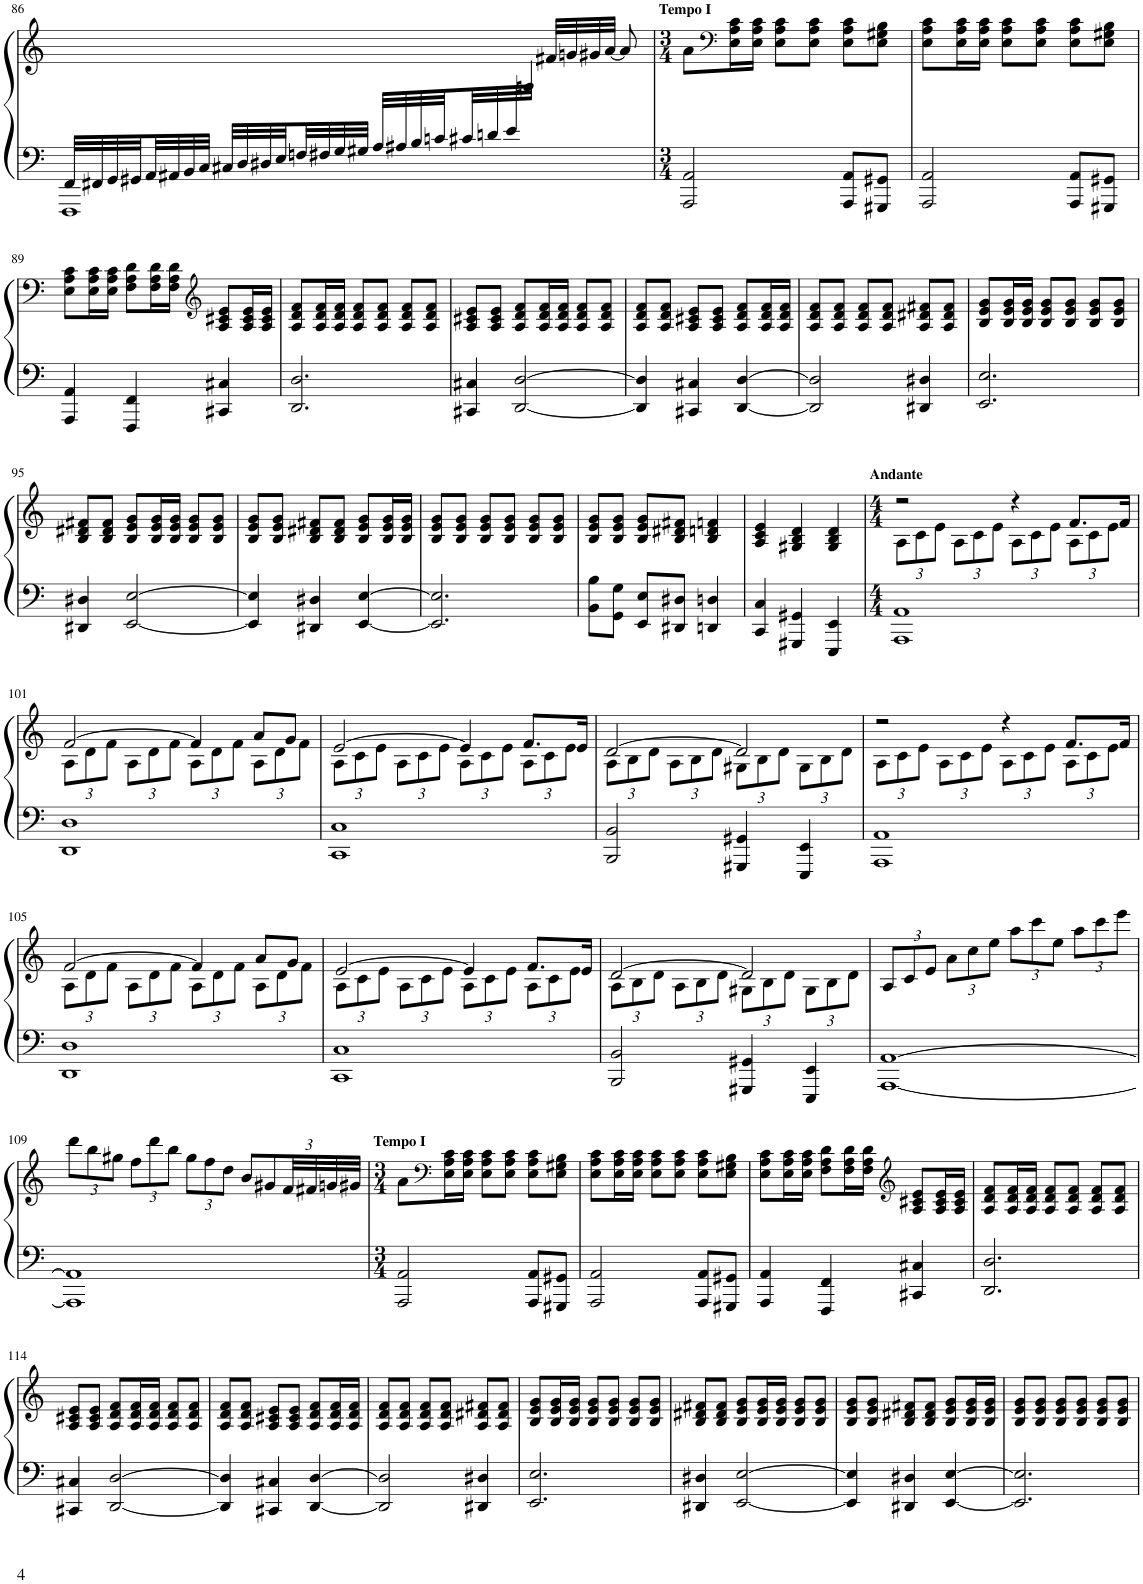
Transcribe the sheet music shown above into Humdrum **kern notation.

**kern	**kern
*part1	*part1
*staff2	*staff1
*I"Piano	*
*I'Pno	*
!!LO:PB:g=z
*clefF4	*clefG2
*k[]	*k[]
*M4/4	*M4/4
=86	=86
*^	*^
32FF/LLL	1FFF	2.ryy	8..ryy
32FF#X/	.	.	.
32GG/	.	.	.
32GG#X/	.	.	.
32AA/	.	.	.
32AA#X/	.	.	.
32BB/	.	.	.
*	*	*v	*v
32C/JJJ	.	.
32C#X/LLL	.	.
32D/	.	.
32D#X/	.	.
32E/	.	.
32Fn/	.	.
32F#X/	.	.
32G/	.	.
32G#X/JJJ	.	.
32A/LLL	.	.
32A#X/	.	.
32B/	.	.
32cn/	.	.
32c#X/	.	.
32dn/	.	.
32e/	.	.
*	*	*^
32ryy	.	.	32fn\JJJ
4ryy	.	32f#X/LLL	4ryy
.	.	32gn/	.
.	.	32g#X/	.
.	.	[32a/JJJ	.
.	.	8a/]	.
*v	*v	*	*
*	*v	*v
=87	=87
*M3/4	*M3/4
!	!LO:TX:a:B:t=Tempo I
2AAA/ 2AA/	8a\L
*	*clefF4
.	16E\ 16A\ 16c\L
.	16E\ 16A\ 16c\JJ
.	8E\ 8A\ 8c\L
.	8E\ 8A\ 8c\J
8AAA/ 8AA/L	8E\ 8A\ 8c\L
8GGG#X/ 8GG#X/J	8E\ 8G#X\ 8B\J
=88	=88
2AAA/ 2AA/	8E\ 8A\ 8c\L
.	16E\ 16A\ 16c\L
.	16E\ 16A\ 16c\JJ
.	8E\ 8A\ 8c\L
.	8E\ 8A\ 8c\J
8AAA/ 8AA/L	8E\ 8A\ 8c\L
8GGG#X/ 8GG#X/J	8E\ 8G#X\ 8B\J
!!LO:LB:g=z
=89	=89
4AAA/ 4AA/	8E\ 8A\ 8c\L
.	16E\ 16A\ 16c\L
.	16E\ 16A\ 16c\JJ
4FFF/ 4FF/	8F\ 8A\ 8d\L
.	16F\ 16A\ 16d\L
.	16F\ 16A\ 16d\JJ
*	*clefG2
4CC#X/ 4C#X/	8A/ 8c#X/ 8e/L
.	16A/ 16c#/ 16e/L
.	16A/ 16c#/ 16e/JJ
=90	=90
2.DD/ 2.D/	8A/ 8d/ 8f/L
.	16A/ 16d/ 16f/L
.	16A/ 16d/ 16f/JJ
.	8A/ 8d/ 8f/L
.	8A/ 8d/ 8f/J
.	8A/ 8d/ 8f/L
.	8A/ 8d/ 8f/J
=91	=91
4CC#X/ 4C#X/	8A/ 8c#X/ 8e/L
.	8A/ 8c#/ 8e/J
[2DD/ [2D/	8A/ 8d/ 8f/L
.	16A/ 16d/ 16f/L
.	16A/ 16d/ 16f/JJ
.	8A/ 8d/ 8f/L
.	8A/ 8d/ 8f/J
=92	=92
4DD/] 4D/]	8A/ 8d/ 8f/L
.	8A/ 8d/ 8f/J
4CC#X/ 4C#X/	8A/ 8c#X/ 8e/L
.	8A/ 8c#/ 8e/J
[4DD/ [4D/	8A/ 8d/ 8f/L
.	16A/ 16d/ 16f/L
.	16A/ 16d/ 16f/JJ
=93	=93
2DD/] 2D/]	8A/ 8d/ 8f/L
.	8A/ 8d/ 8f/J
.	8A/ 8d/ 8f/L
.	8A/ 8d/ 8f/J
4DD#X/ 4D#X/	8A/ 8d#X/ 8f#X/L
.	8A/ 8d#/ 8f#/J
=94	=94
2.EE/ 2.E/	8B/ 8e/ 8g/L
.	16B/ 16e/ 16g/L
.	16B/ 16e/ 16g/JJ
.	8B/ 8e/ 8g/L
.	8B/ 8e/ 8g/J
.	8B/ 8e/ 8g/L
.	8B/ 8e/ 8g/J
!!LO:LB:g=z
=95	=95
4DD#X/ 4D#X/	8B/ 8d#X/ 8f#X/L
.	8B/ 8d#/ 8f#/J
[2EE/ [2E/	8B/ 8e/ 8g/L
.	16B/ 16e/ 16g/L
.	16B/ 16e/ 16g/JJ
.	8B/ 8e/ 8g/L
.	8B/ 8e/ 8g/J
=96	=96
4EE/] 4E/]	8B/ 8e/ 8g/L
.	8B/ 8e/ 8g/J
4DD#X/ 4D#X/	8B/ 8d#X/ 8f#X/L
.	8B/ 8d#/ 8f#/J
[4EE/ [4E/	8B/ 8e/ 8g/L
.	16B/ 16e/ 16g/L
.	16B/ 16e/ 16g/JJ
=97	=97
2.EE/] 2.E/]	8B/ 8e/ 8g/L
.	8B/ 8e/ 8g/J
.	8B/ 8e/ 8g/L
.	8B/ 8e/ 8g/J
.	8B/ 8e/ 8g/L
.	8B/ 8e/ 8g/J
=98	=98
8BB\ 8B\L	8B/ 8e/ 8g/L
8GG\ 8G\J	8B/ 8e/ 8g/J
8EE/ 8E/L	8B/ 8e/ 8g/L
8DD#X/ 8D#X/J	8B/ 8d#X/ 8f#X/J
4DDn/ 4Dn/	4B/ 4dn/ 4fn/
=99	=99
4CC/ 4C/	4A/ 4c/ 4e/
4GGG#X/ 4GG#X/	4G#X/ 4B/ 4d/
4EEE/ 4EE/	4G#/ 4B/ 4d/
=100	=100
*M4/4	*M4/4
*	*^
*	*	*Xbrackettup
!	!LO:TX:a:B:t=Andante	!
1AAA 1AA	2r	12A\L
.	.	12c\
.	.	12e\J
.	.	12A\L
.	.	12c\
.	.	12e\J
.	4r	12A\L
.	.	12c\
.	.	12e\J
.	8.f/L	12A\L
.	.	12c\
.	.	12e\J
.	16f/Jk	.
!!LO:LB:g=z	!!
=101	=101	=101
1DD 1D	[2f/	12A\L
.	.	12d\
.	.	12f\J
.	.	12A\L
.	.	12d\
.	.	12f\J
.	4f/]	12A\L
.	.	12d\
.	.	12f\J
.	8a/L	12A\L
.	.	12d\
.	8g/J	.
.	.	12f\J
=102	=102	=102
1CC 1C	[2e/	12A\L
.	.	12c\
.	.	12e\J
.	.	12A\L
.	.	12c\
.	.	12e\J
.	4e/]	12A\L
.	.	12c\
.	.	12e\J
.	8.f/L	12A\L
.	.	12c\
.	.	12e\J
.	16e/Jk	.
=103	=103	=103
2BBB/ 2BB/	[2d/	12A\L
.	.	12B\
.	.	12d\J
.	.	12A\L
.	.	12B\
.	.	12d\J
4GGG#X/ 4GG#X/	2d/]	12G#X\L
.	.	12B\
.	.	12d\J
4EEE/ 4EE/	.	12G#\L
.	.	12B\
.	.	12d\J
=104	=104	=104
1AAA 1AA	2r	12A\L
.	.	12c\
.	.	12e\J
.	.	12A\L
.	.	12c\
.	.	12e\J
.	4r	12A\L
.	.	12c\
.	.	12e\J
.	8.f/L	12A\L
.	.	12c\
.	.	12e\J
.	16f/Jk	.
!!LO:LB:g=z	!!
=105	=105	=105
1DD 1D	[2f/	12A\L
.	.	12d\
.	.	12f\J
.	.	12A\L
.	.	12d\
.	.	12f\J
.	4f/]	12A\L
.	.	12d\
.	.	12f\J
.	8a/L	12A\L
.	.	12d\
.	8g/J	.
.	.	12f\J
=106	=106	=106
1CC 1C	[2e/	12A\L
.	.	12c\
.	.	12e\J
.	.	12A\L
.	.	12c\
.	.	12e\J
.	4e/]	12A\L
.	.	12c\
.	.	12e\J
.	8.f/L	12A\L
.	.	12c\
.	.	12e\J
.	16e/Jk	.
=107	=107	=107
2BBB/ 2BB/	[2d/	12A\L
.	.	12B\
.	.	12d\J
.	.	12A\L
.	.	12B\
.	.	12d\J
4GGG#X/ 4GG#X/	2d/]	12G#X\L
.	.	12B\
.	.	12d\J
4EEE/ 4EE/	.	12G#\L
.	.	12B\
.	.	12d\J
*	*v	*v
=108	=108
[1AAA [1AA	12A/L
.	12c/
.	12e/J
.	12a\L
.	12cc\
.	12ee\J
.	12aa\L
.	12ccc\
.	12ee\J
.	12aa\L
.	12ccc\
.	12eee\J
!!LO:LB:g=z
=109	=109
1AAA] 1AA]	12ddd\L
.	12bb\
.	12gg#X\J
.	12ff\L
.	12ddd\
.	12bb\J
.	12gg#\L
.	12ff\
.	12dd\J
.	12b/L
.	12g#X/
.	48f/LL
.	48f#X/
.	48gn/
.	48g#X/JJJ
=110	=110
*M3/4	*M3/4
!	!LO:TX:a:B:t=Tempo I
2AAA/ 2AA/	8a\L
*	*clefF4
.	16E\ 16A\ 16c\L
.	16E\ 16A\ 16c\JJ
.	8E\ 8A\ 8c\L
.	8E\ 8A\ 8c\J
8AAA/ 8AA/L	8E\ 8A\ 8c\L
8GGG#X/ 8GG#X/J	8E\ 8G#X\ 8B\J
=111	=111
2AAA/ 2AA/	8E\ 8A\ 8c\L
.	16E\ 16A\ 16c\L
.	16E\ 16A\ 16c\JJ
.	8E\ 8A\ 8c\L
.	8E\ 8A\ 8c\J
8AAA/ 8AA/L	8E\ 8A\ 8c\L
8GGG#X/ 8GG#X/J	8E\ 8G#X\ 8B\J
=112	=112
4AAA/ 4AA/	8E\ 8A\ 8c\L
.	16E\ 16A\ 16c\L
.	16E\ 16A\ 16c\JJ
4FFF/ 4FF/	8F\ 8A\ 8d\L
.	16F\ 16A\ 16d\L
.	16F\ 16A\ 16d\JJ
*	*clefG2
4CC#X/ 4C#X/	8A/ 8c#X/ 8e/L
.	16A/ 16c#/ 16e/L
.	16A/ 16c#/ 16e/JJ
=113	=113
2.DD/ 2.D/	8A/ 8d/ 8f/L
.	16A/ 16d/ 16f/L
.	16A/ 16d/ 16f/JJ
.	8A/ 8d/ 8f/L
.	8A/ 8d/ 8f/J
.	8A/ 8d/ 8f/L
.	8A/ 8d/ 8f/J
!!LO:LB:g=z
=114	=114
4CC#X/ 4C#X/	8A/ 8c#X/ 8e/L
.	8A/ 8c#/ 8e/J
[2DD/ [2D/	8A/ 8d/ 8f/L
.	16A/ 16d/ 16f/L
.	16A/ 16d/ 16f/JJ
.	8A/ 8d/ 8f/L
.	8A/ 8d/ 8f/J
=115	=115
4DD/] 4D/]	8A/ 8d/ 8f/L
.	8A/ 8d/ 8f/J
4CC#X/ 4C#X/	8A/ 8c#X/ 8e/L
.	8A/ 8c#/ 8e/J
[4DD/ [4D/	8A/ 8d/ 8f/L
.	16A/ 16d/ 16f/L
.	16A/ 16d/ 16f/JJ
=116	=116
2DD/] 2D/]	8A/ 8d/ 8f/L
.	8A/ 8d/ 8f/J
.	8A/ 8d/ 8f/L
.	8A/ 8d/ 8f/J
4DD#X/ 4D#X/	8A/ 8d#X/ 8f#X/L
.	8A/ 8d#/ 8f#/J
=117	=117
2.EE/ 2.E/	8B/ 8e/ 8g/L
.	16B/ 16e/ 16g/L
.	16B/ 16e/ 16g/JJ
.	8B/ 8e/ 8g/L
.	8B/ 8e/ 8g/J
.	8B/ 8e/ 8g/L
.	8B/ 8e/ 8g/J
=118	=118
4DD#X/ 4D#X/	8B/ 8d#X/ 8f#X/L
.	8B/ 8d#/ 8f#/J
[2EE/ [2E/	8B/ 8e/ 8g/L
.	16B/ 16e/ 16g/L
.	16B/ 16e/ 16g/JJ
.	8B/ 8e/ 8g/L
.	8B/ 8e/ 8g/J
=119	=119
4EE/] 4E/]	8B/ 8e/ 8g/L
.	8B/ 8e/ 8g/J
4DD#X/ 4D#X/	8B/ 8d#X/ 8f#X/L
.	8B/ 8d#/ 8f#/J
[4EE/ [4E/	8B/ 8e/ 8g/L
.	16B/ 16e/ 16g/L
.	16B/ 16e/ 16g/JJ
=120	=120
2.EE/] 2.E/]	8B/ 8e/ 8g/L
.	8B/ 8e/ 8g/J
.	8B/ 8e/ 8g/L
.	8B/ 8e/ 8g/J
.	8B/ 8e/ 8g/L
.	8B/ 8e/ 8g/J
=	=
*-	*-
